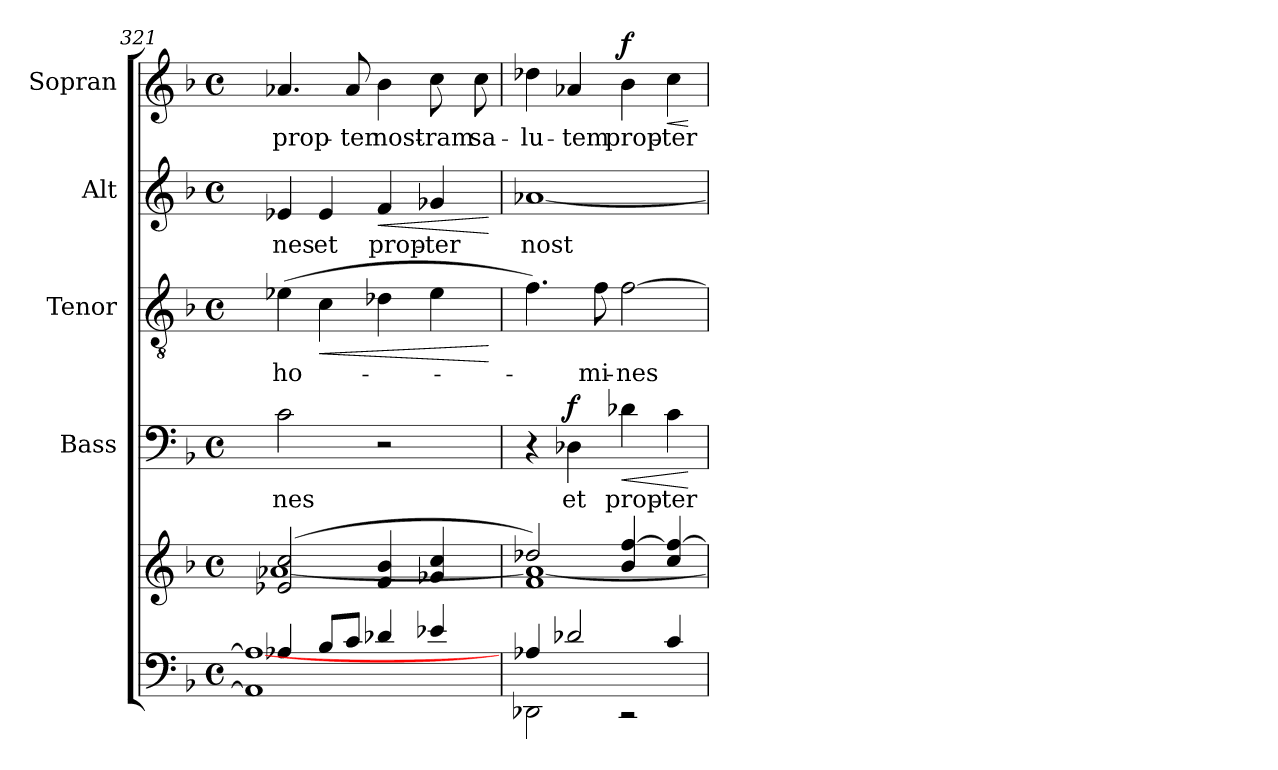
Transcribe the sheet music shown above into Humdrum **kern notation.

**kern	**kern	**kern	**text	**dynam	**kern	**text	**dynam	**kern	**text	**dynam	**kern	**text	**dynam
*part5	*part5	*part4	*part4	*part4	*part3	*part3	*part3	*part2	*part2	*part2	*part1	*part1	*part1
*staff6	*staff5	*staff4	*staff4	*staff4	*staff3	*staff3	*staff3	*staff2	*staff2	*staff2	*staff1	*staff1	*staff1
*	*	*I"Bass	*	*	*I"Tenor	*	*	*I"Alt	*	*	*I"Sopran	*	*
*	*	*I'B.	*	*	*I'T.	*	*	*I'A.	*	*	*I'S.	*	*
*clefF4	*clefG2	*clefF4	*	*	*clefGv2	*	*	*clefG2	*	*	*clefG2	*	*
*k[b-]	*k[b-]	*k[b-]	*	*	*k[b-]	*	*	*k[b-]	*	*	*k[b-]	*	*
*F:	*F:	*F:	*	*	*F:	*	*	*F:	*	*	*F:	*	*
*M4/4	*M4/4	*M4/4	*	*	*M4/4	*	*	*M4/4	*	*	*M4/4	*	*
*met(c)	*met(c)	*met(c)	*	*	*met(c)	*	*	*met(c)	*	*	*met(c)	*	*
=321	=321	=321	=321	=321	=321	=321	=321	=321	=321	=321	=321	=321	=321
*^	*^	*	*	*	*	*	*	*	*	*	*	*	*
!	!	!	!	!	!LO:LY:b	!	!	!LO:LY:b	!	!	!LO:LY:b	!	!	!LO:LY:b	!
4A-/	1AA-] 1A-_	(2e-X/ 2cc/	[<1a-	2c\	-nes	.	(>4e-X\	ho-	.	4e-X/	-nes	.	4.a-X/	prop-	.
!	!	!	!	!	!	!	!	!	!LO:HP:b	!	!LO:LY:b	!	!	!	!
8B-/L	.	.	.	.	.	.	4c\	.	<	4e-/	et	.	.	.	.
!	!	!	!	!	!	!	!	!	!	!	!	!	!	!LO:LY:b	!
8c/J	.	.	.	.	.	.	.	.	.	.	.	.	8a-/	-ter	.
!	!	!	!	!	!	!	!	!	!	!	!LO:LY:b	!LO:HP:b	!	!LO:LY:b	!
4d-X/	.	4f/ 4b-/	.	2r	.	.	4d-X\	.	.	4f/	prop-	<	4b-\	nost-	.
!	!	!	!	!	!	!	!	!	!	!	!LO:LY:b	!	!	!LO:LY:b	!
4e-X/	.	4g-X/ 4cc/	.	.	.	.	4e-\	.	.	4g-X/	-ter	.	8cc\	-ram	.
!	!	!	!	!	!	!	!	!	!	!	!	!	!	!LO:LY:b	!
.	.	.	.	.	.	.	.	.	.	.	.	.	8cc\	sa-	.
*v	*v	*	*	*	*	*	*	*	*	*	*	*	*	*	*
*	*v	*v	*	*	*	*	*	*	*	*	*	*	*	*
.	.	.	.	.	.	.	[	.	.	[	.	.	.
=322	=322	=322	=322	=322	=322	=322	=322	=322	=322	=322	=322	=322	=322
*^	*^	*	*	*	*	*	*	*	*	*	*	*	*
!	!	!	!	!	!	!	!	!	!	!	!LO:LY:b	!	!	!LO:LY:b	!
4A-/	2DD-X\	2dd-X/)	1f 1a-_	4r	.	.	4.f\)	.	.	[1a-X	nost-	.	4dd-X\	-lu-	.
!	!	!	!	!	!LO:LY:b	!LO:DY:a	!	!	!	!	!	!	!	!LO:LY:b	!
2d-X/	.	.	.	4D-X\	et	f	.	.	.	.	.	.	4a-X/	-tem	.
!	!	!	!	!	!	!	!	!LO:LY:b	!	!	!	!	!	!	!
.	.	.	.	.	.	.	8f\	-mi-	.	.	.	.	.	.	.
!	!	!	!	!	!LO:LY:b	!LO:HP:b	!	!LO:LY:b	!	!	!	!	!	!LO:LY:b	!LO:DY:a
.	2r	4b-/ [>4ff/	.	4d-X\	prop-	<	[2f\	-nes	.	.	.	.	4b-\	prop-	f
!	!	!	!	!	!LO:LY:b	!	!	!	!	!	!	!	!	!LO:LY:b	!LO:HP:b
4c/	.	4cc/ 4ff/_	.	4c\	-ter	.	.	.	.	.	.	.	4cc\	-ter	<
*v	*v	*	*	*	*	*	*	*	*	*	*	*	*	*	*
*	*v	*v	*	*	*	*	*	*	*	*	*	*	*	*
.	.	.	.	[	.	.	.	.	.	.	.	.	[
=	=	=	=	=	=	=	=	=	=	=	=	=	=
*-	*-	*-	*-	*-	*-	*-	*-	*-	*-	*-	*-	*-	*-
